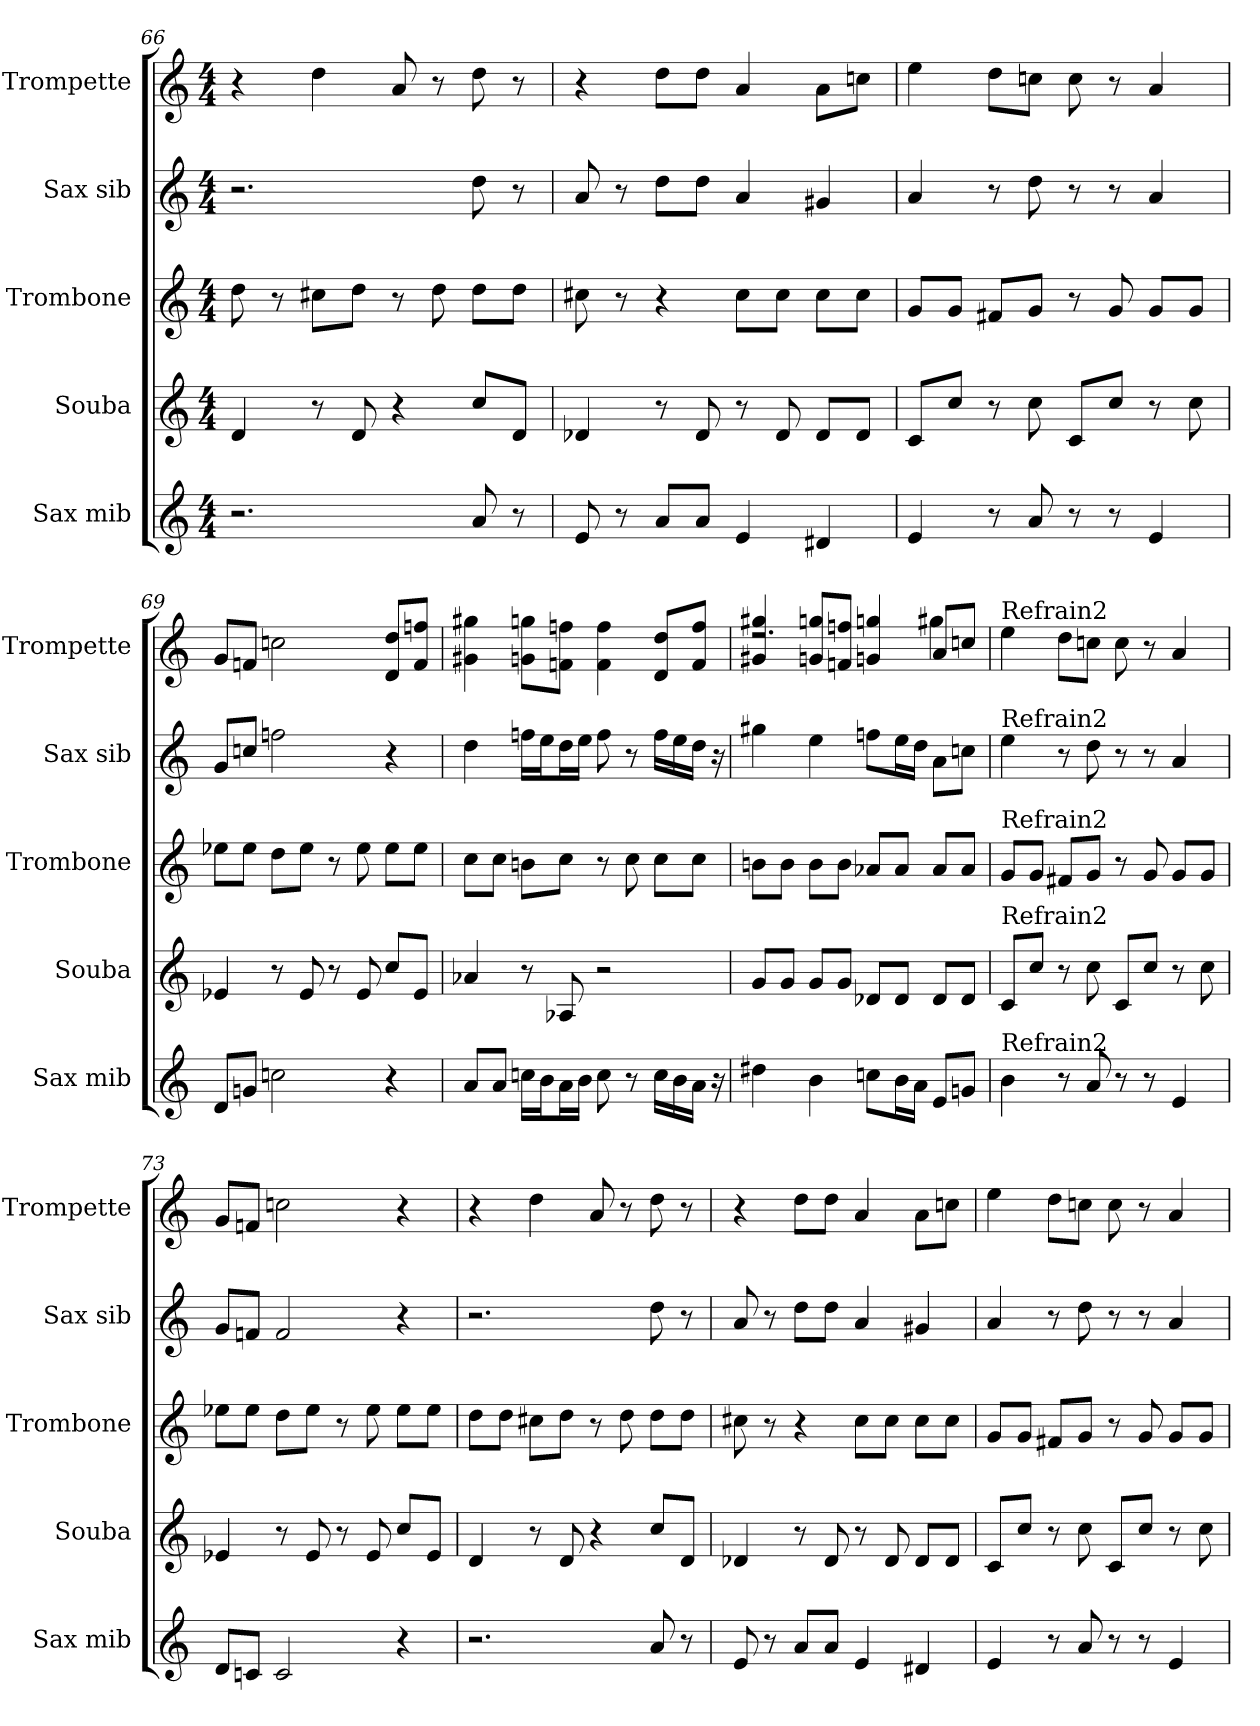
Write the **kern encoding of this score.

**kern	**kern	**kern	**kern	**kern
*part5	*part4	*part3	*part2	*part1
*staff5	*staff4	*staff3	*staff2	*staff1
*I"Sax mib	*I"Souba	*I"Trombone	*I"Sax sib	*I"Trompette
*I'Sax mib	*I'Souba	*I'Trombone	*I'Sax sib	*I'Trompette
*clefG2	*clefG2	*clefG2	*clefG2	*clefG2
*ITrd-2c-3	*ITrd15c26	*ITrd8c14	*ITrd1c2	*ITrd1c2
*M4/4	*M4/4	*M4/4	*M4/4	*M4/4
=66	=66	=66	=66	=66
2.r	4DD	8d	2.r	4r
.	.	8r	.	.
.	8r	8c#XL	.	4cc
.	8DD	8dJ	.	.
.	4r	8r	.	8g
.	.	8d	.	8r
8cc	8CL	8dL	8cc	8cc
8r	8DDJ	8dJ	8r	8r
=67	=67	=67	=67	=67
8g	4DD-X	8c#X	8g	4r
8r	.	8r	8r	.
8ccL	8r	4r	8ccL	8ccL
8ccJ	8DD-	.	8ccJ	8ccJ
4g	8r	8c#L	4g	4g
.	8DD-	8c#J	.	.
4f#X	8DD-L	8c#L	4f#X	8gL
.	8DD-J	8c#J	.	8b-J
=68	=68	=68	=68	=68
4g	8CCL	8GL	4g	4dd
.	8CJ	8GJ	.	.
8r	8r	8F#XL	8r	8ccL
8cc	8C	8GJ	8cc	8b-J
8r	8CCL	8r	8r	8b-
8r	8CJ	8G	8r	8r
4g	8r	8GL	4g	4g
.	8C	8GJ	.	.
=69	=69	=69	=69	=69
8fL	4EE-	8e-L	8fL	8fL
8b-J	.	8e-J	8b-J	8e-J
2ee-	8r	8dL	2ee-	2b-
.	8EE-	8e-J	.	.
.	8r	8r	.	.
.	8EE-	8e-	.	.
4r	8CL	8e-L	4r	8c 8ccL
.	8EE-J	8e-J	.	8e- 8ee-J
=70	=70	=70	=70	=70
8ccL	4AA-X	8cL	4cc	4f#X 4ff#X
8ccJ	.	8cJ	.	.
16ee-LL	8r	8BnL	16ee-LL	8fn 8ffnL
16ddJ	.	.	16ddJ	.
16ccL	8AAA-X	8cJ	16ccL	8e- 8ee-J
16ddJJ	.	.	16ddJJ	.
8ee-	2r	8r	8ee-	4e- 4ee-
8r	.	8c	8r	.
16ee-LL	.	8cL	16ee-LL	8c 8ccL
16dd	.	.	16dd	.
16ccJJ	.	8cJ	16ccJJ	8e- 8ee-J
16r	.	.	16r	.
=71	=71	=71	=71	=71
*	*	*	*	*^
4ff#X	8GGL	8BnL	4ff#X	4f#X 4ff#X	2.ree
.	8GGJ	8BJ	.	.	.
4dd	8GGL	8BL	4dd	8fn 8ffnL	.
.	8GGJ	8BJ	.	8e- 8ee-J	.
8ee-L	8DD-XL	8A-XL	8ee-L	4fn 4ffn	.
16ddL	8DD-J	8A-J	16ddL	.	.
16ccJJ	.	.	16ccJJ	.	.
8gL	8DD-L	8A-L	8gL	8gL	4ff#X
8b-J	8DD-J	8A-J	8b-J	8b-J	.
*	*	*	*	*v	*v
=72	=72	=72	=72	=72
!	!	!	!	!LO:TX:t=Refrain2
!	!	!	!LO:TX:t=Refrain2	!
!	!	!LO:TX:t=Refrain2	!	!
!	!LO:TX:t=Refrain2	!	!	!
!LO:TX:t=Refrain2	!	!	!	!
4dd	8CCL	8GL	4dd	4dd
.	8CJ	8GJ	.	.
8r	8r	8F#XL	8r	8ccL
8cc	8C	8GJ	8cc	8b-J
8r	8CCL	8r	8r	8b-
8r	8CJ	8G	8r	8r
4g	8r	8GL	4g	4g
.	8C	8GJ	.	.
=73	=73	=73	=73	=73
8fL	4EE-	8e-L	8fL	8fL
8e-J	.	8e-J	8e-J	8e-J
2e-	8r	8dL	2e-	2b-
.	8EE-	8e-J	.	.
.	8r	8r	.	.
.	8EE-	8e-	.	.
4r	8CL	8e-L	4r	4r
.	8EE-J	8e-J	.	.
=74	=74	=74	=74	=74
2.r	4DD	8dL	2.r	4r
.	.	8dJ	.	.
.	8r	8c#XL	.	4cc
.	8DD	8dJ	.	.
.	4r	8r	.	8g
.	.	8d	.	8r
8cc	8CL	8dL	8cc	8cc
8r	8DDJ	8dJ	8r	8r
=75	=75	=75	=75	=75
8g	4DD-X	8c#X	8g	4r
8r	.	8r	8r	.
8ccL	8r	4r	8ccL	8ccL
8ccJ	8DD-	.	8ccJ	8ccJ
4g	8r	8c#L	4g	4g
.	8DD-	8c#J	.	.
4f#X	8DD-L	8c#L	4f#X	8gL
.	8DD-J	8c#J	.	8b-J
=76	=76	=76	=76	=76
4g	8CCL	8GL	4g	4dd
.	8CJ	8GJ	.	.
8r	8r	8F#XL	8r	8ccL
8cc	8C	8GJ	8cc	8b-J
8r	8CCL	8r	8r	8b-
8r	8CJ	8G	8r	8r
4g	8r	8GL	4g	4g
.	8C	8GJ	.	.
=	=	=	=	=
*-	*-	*-	*-	*-
